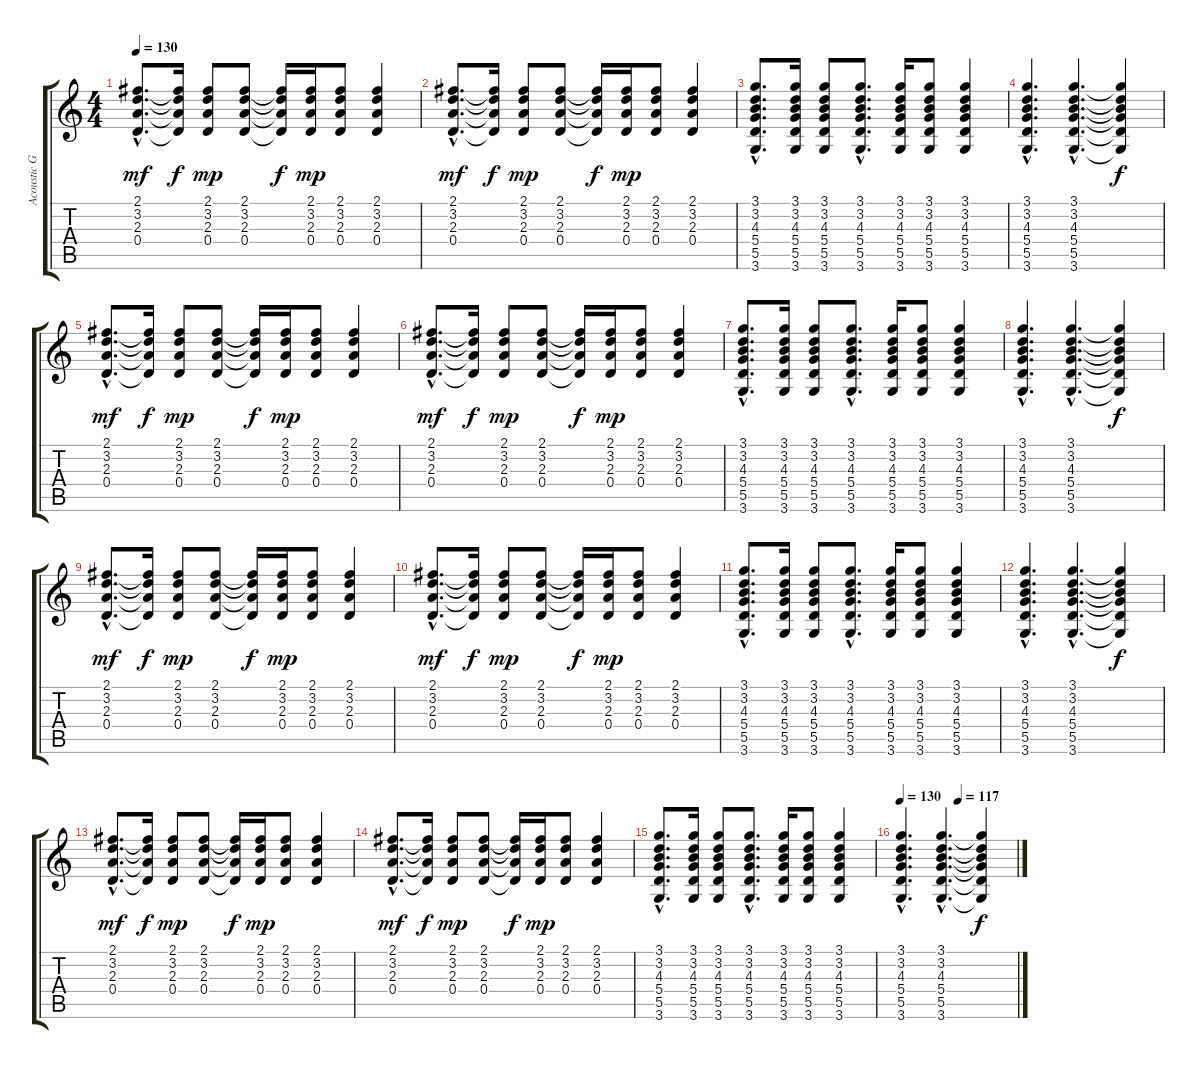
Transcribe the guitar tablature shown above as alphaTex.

\track ("Acoustic Guitar " "Acoustic G") {instrument acousticguitarsteel}
\staff {score tabs}
\tuning (E4 B3 G3 D3 A2 E2) {hide}
\ts (4 4)
\tempo 130
\clef g2
\ks c
(2.1{hac} 3.2{hac} 2.3{hac} 0.4{hac}).8{d dy mf} (2.1{t} 3.2{t} 2.3{t} 0.4{t}).16{dy f} (2.1 3.2 2.3 0.4).8{dy mp} (2.1 3.2 2.3 0.4).8 (2.1{t} 3.2{t} 2.3{t} 0.4{t}).16{dy f} (2.1 3.2 2.3 0.4).16{dy mp} (2.1 3.2 2.3 0.4).8 (2.1 3.2 2.3 0.4).4 |
(2.1{hac} 3.2{hac} 2.3{hac} 0.4{hac}).8{d dy mf} (2.1{t} 3.2{t} 2.3{t} 0.4{t}).16{dy f} (2.1 3.2 2.3 0.4).8{dy mp} (2.1 3.2 2.3 0.4).8 (2.1{t} 3.2{t} 2.3{t} 0.4{t}).16{dy f} (2.1 3.2 2.3 0.4).16{dy mp} (2.1 3.2 2.3 0.4).8 (2.1 3.2 2.3 0.4).4 |
(3.1{hac} 3.2{hac} 4.3{hac} 5.4{hac} 5.5{hac} 3.6{hac}).8{d} (3.1 3.2 4.3 5.4 5.5 3.6).16 (3.1 3.2 4.3 5.4 5.5 3.6).8 (3.1{hac} 3.2{hac} 4.3{hac} 5.4{hac} 5.5{hac} 3.6{hac}).8{d} (3.1 3.2 4.3 5.4 5.5 3.6).16 (3.1 3.2 4.3 5.4 5.5 3.6).8 (3.1 3.2 4.3 5.4 5.5 3.6).4 |
(3.1{hac} 3.2{hac} 4.3{hac} 5.4{hac} 5.5{hac} 3.6{hac}).4{d} (3.1{hac} 3.2{hac} 4.3{hac} 5.4{hac} 5.5{hac} 3.6{hac}).4{d} (3.1{t} 3.2{t} 4.3{t} 5.4{t} 5.5{t} 3.6{t}).4{dy f} |
(2.1{hac} 3.2{hac} 2.3{hac} 0.4{hac}).8{d dy mf} (2.1{t} 3.2{t} 2.3{t} 0.4{t}).16{dy f} (2.1 3.2 2.3 0.4).8{dy mp} (2.1 3.2 2.3 0.4).8 (2.1{t} 3.2{t} 2.3{t} 0.4{t}).16{dy f} (2.1 3.2 2.3 0.4).16{dy mp} (2.1 3.2 2.3 0.4).8 (2.1 3.2 2.3 0.4).4 |
(2.1{hac} 3.2{hac} 2.3{hac} 0.4{hac}).8{d dy mf} (2.1{t} 3.2{t} 2.3{t} 0.4{t}).16{dy f} (2.1 3.2 2.3 0.4).8{dy mp} (2.1 3.2 2.3 0.4).8 (2.1{t} 3.2{t} 2.3{t} 0.4{t}).16{dy f} (2.1 3.2 2.3 0.4).16{dy mp} (2.1 3.2 2.3 0.4).8 (2.1 3.2 2.3 0.4).4 |
(3.1{hac} 3.2{hac} 4.3{hac} 5.4{hac} 5.5{hac} 3.6{hac}).8{d} (3.1 3.2 4.3 5.4 5.5 3.6).16 (3.1 3.2 4.3 5.4 5.5 3.6).8 (3.1{hac} 3.2{hac} 4.3{hac} 5.4{hac} 5.5{hac} 3.6{hac}).8{d} (3.1 3.2 4.3 5.4 5.5 3.6).16 (3.1 3.2 4.3 5.4 5.5 3.6).8 (3.1 3.2 4.3 5.4 5.5 3.6).4 |
(3.1{hac} 3.2{hac} 4.3{hac} 5.4{hac} 5.5{hac} 3.6{hac}).4{d} (3.1{hac} 3.2{hac} 4.3{hac} 5.4{hac} 5.5{hac} 3.6{hac}).4{d} (3.1{t} 3.2{t} 4.3{t} 5.4{t} 5.5{t} 3.6{t}).4{dy f} |
(2.1{hac} 3.2{hac} 2.3{hac} 0.4{hac}).8{d dy mf} (2.1{t} 3.2{t} 2.3{t} 0.4{t}).16{dy f} (2.1 3.2 2.3 0.4).8{dy mp} (2.1 3.2 2.3 0.4).8 (2.1{t} 3.2{t} 2.3{t} 0.4{t}).16{dy f} (2.1 3.2 2.3 0.4).16{dy mp} (2.1 3.2 2.3 0.4).8 (2.1 3.2 2.3 0.4).4 |
(2.1{hac} 3.2{hac} 2.3{hac} 0.4{hac}).8{d dy mf} (2.1{t} 3.2{t} 2.3{t} 0.4{t}).16{dy f} (2.1 3.2 2.3 0.4).8{dy mp} (2.1 3.2 2.3 0.4).8 (2.1{t} 3.2{t} 2.3{t} 0.4{t}).16{dy f} (2.1 3.2 2.3 0.4).16{dy mp} (2.1 3.2 2.3 0.4).8 (2.1 3.2 2.3 0.4).4 |
(3.1{hac} 3.2{hac} 4.3{hac} 5.4{hac} 5.5{hac} 3.6{hac}).8{d} (3.1 3.2 4.3 5.4 5.5 3.6).16 (3.1 3.2 4.3 5.4 5.5 3.6).8 (3.1{hac} 3.2{hac} 4.3{hac} 5.4{hac} 5.5{hac} 3.6{hac}).8{d} (3.1 3.2 4.3 5.4 5.5 3.6).16 (3.1 3.2 4.3 5.4 5.5 3.6).8 (3.1 3.2 4.3 5.4 5.5 3.6).4 |
(3.1{hac} 3.2{hac} 4.3{hac} 5.4{hac} 5.5{hac} 3.6{hac}).4{d} (3.1{hac} 3.2{hac} 4.3{hac} 5.4{hac} 5.5{hac} 3.6{hac}).4{d} (3.1{t} 3.2{t} 4.3{t} 5.4{t} 5.5{t} 3.6{t}).4{dy f} |
(2.1{hac} 3.2{hac} 2.3{hac} 0.4{hac}).8{d dy mf} (2.1{t} 3.2{t} 2.3{t} 0.4{t}).16{dy f} (2.1 3.2 2.3 0.4).8{dy mp} (2.1 3.2 2.3 0.4).8 (2.1{t} 3.2{t} 2.3{t} 0.4{t}).16{dy f} (2.1 3.2 2.3 0.4).16{dy mp} (2.1 3.2 2.3 0.4).8 (2.1 3.2 2.3 0.4).4 |
(2.1{hac} 3.2{hac} 2.3{hac} 0.4{hac}).8{d dy mf} (2.1{t} 3.2{t} 2.3{t} 0.4{t}).16{dy f} (2.1 3.2 2.3 0.4).8{dy mp} (2.1 3.2 2.3 0.4).8 (2.1{t} 3.2{t} 2.3{t} 0.4{t}).16{dy f} (2.1 3.2 2.3 0.4).16{dy mp} (2.1 3.2 2.3 0.4).8 (2.1 3.2 2.3 0.4).4 |
(3.1{hac} 3.2{hac} 4.3{hac} 5.4{hac} 5.5{hac} 3.6{hac}).8{d} (3.1 3.2 4.3 5.4 5.5 3.6).16 (3.1 3.2 4.3 5.4 5.5 3.6).8 (3.1{hac} 3.2{hac} 4.3{hac} 5.4{hac} 5.5{hac} 3.6{hac}).8{d} (3.1 3.2 4.3 5.4 5.5 3.6).16 (3.1 3.2 4.3 5.4 5.5 3.6).8 (3.1 3.2 4.3 5.4 5.5 3.6).4 |
\tempo 130
\tempo (117 0.5)
(3.1{hac} 3.2{hac} 4.3{hac} 5.4{hac} 5.5{hac} 3.6{hac}).4{d} (3.1{hac} 3.2{hac} 4.3{hac} 5.4{hac} 5.5{hac} 3.6{hac}).4{d} (3.1{t} 3.2{t} 4.3{t} 5.4{t} 5.5{t} 3.6{t}).4{dy f}
